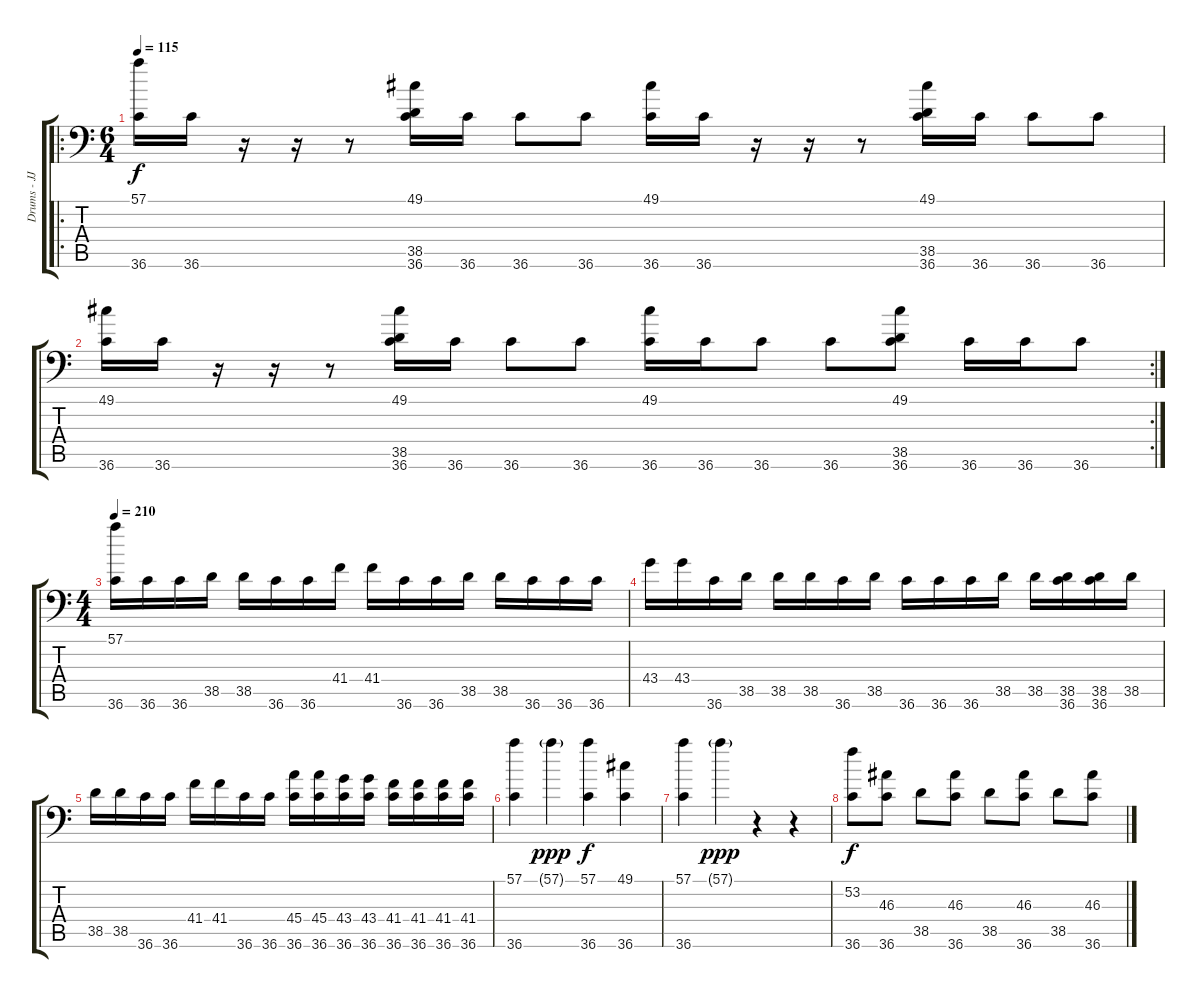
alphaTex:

\track ("Drums - JJ" "Drums - JJ") {instrument acousticgrandpiano}
\staff {score tabs}
\tuning (C-1 C-1 C-1 C-1 C-1 C-1) {hide}
\ro
\ts (6 4)
\tempo 115
\clef f4
\ks c
(57.1 36.6).16{dy f} 36.6.16 r.16 r.16 r.8 (49.1 38.5 36.6).16 36.6.16 36.6.8 36.6.8 (49.1 36.6).16 36.6.16 r.16 r.16 r.8 (49.1 38.5 36.6).16 36.6.16 36.6.8 36.6.8 |
\rc 2
(49.1 36.6).16 36.6.16 r.16 r.16 r.8 (49.1 38.5 36.6).16 36.6.16 36.6.8 36.6.8 (49.1 36.6).16 36.6.16 36.6.8 36.6.8 (49.1 38.5 36.6).8 36.6.16 36.6.16 36.6.8 |
\ts (4 4)
\tempo 210
(57.1 36.6).16 36.6.16 36.6.16 38.5.16 38.5.16 36.6.16 36.6.16 41.4.16 41.4.16 36.6.16 36.6.16 38.5.16 38.5.16 36.6.16 36.6.16 36.6.16 |
43.4.16 43.4.16 36.6.16 38.5.16 38.5.16 38.5.16 36.6.16 38.5.16 36.6.16 36.6.16 36.6.16 38.5.16 38.5.16 (38.5 36.6).16 (38.5 36.6).16 38.5.16 |
38.5.16 38.5.16 36.6.16 36.6.16 41.4.16 41.4.16 36.6.16 36.6.16 (45.4 36.6).16 (45.4 36.6).16 (43.4 36.6).16 (43.4 36.6).16 (41.4 36.6).16 (41.4 36.6).16 (41.4 36.6).16 (41.4 36.6).16 |
(57.1 36.6).4 57.1{g}.4{dy ppp} (57.1 36.6).4{dy f} (49.1 36.6).4 |
(57.1 36.6).4 57.1{g}.4{dy ppp} r.4 r.4 |
(53.2 36.6).8{dy f} (46.3 36.6).8 38.5.8 (46.3 36.6).8 38.5.8 (46.3 36.6).8 38.5.8 (46.3 36.6).8
